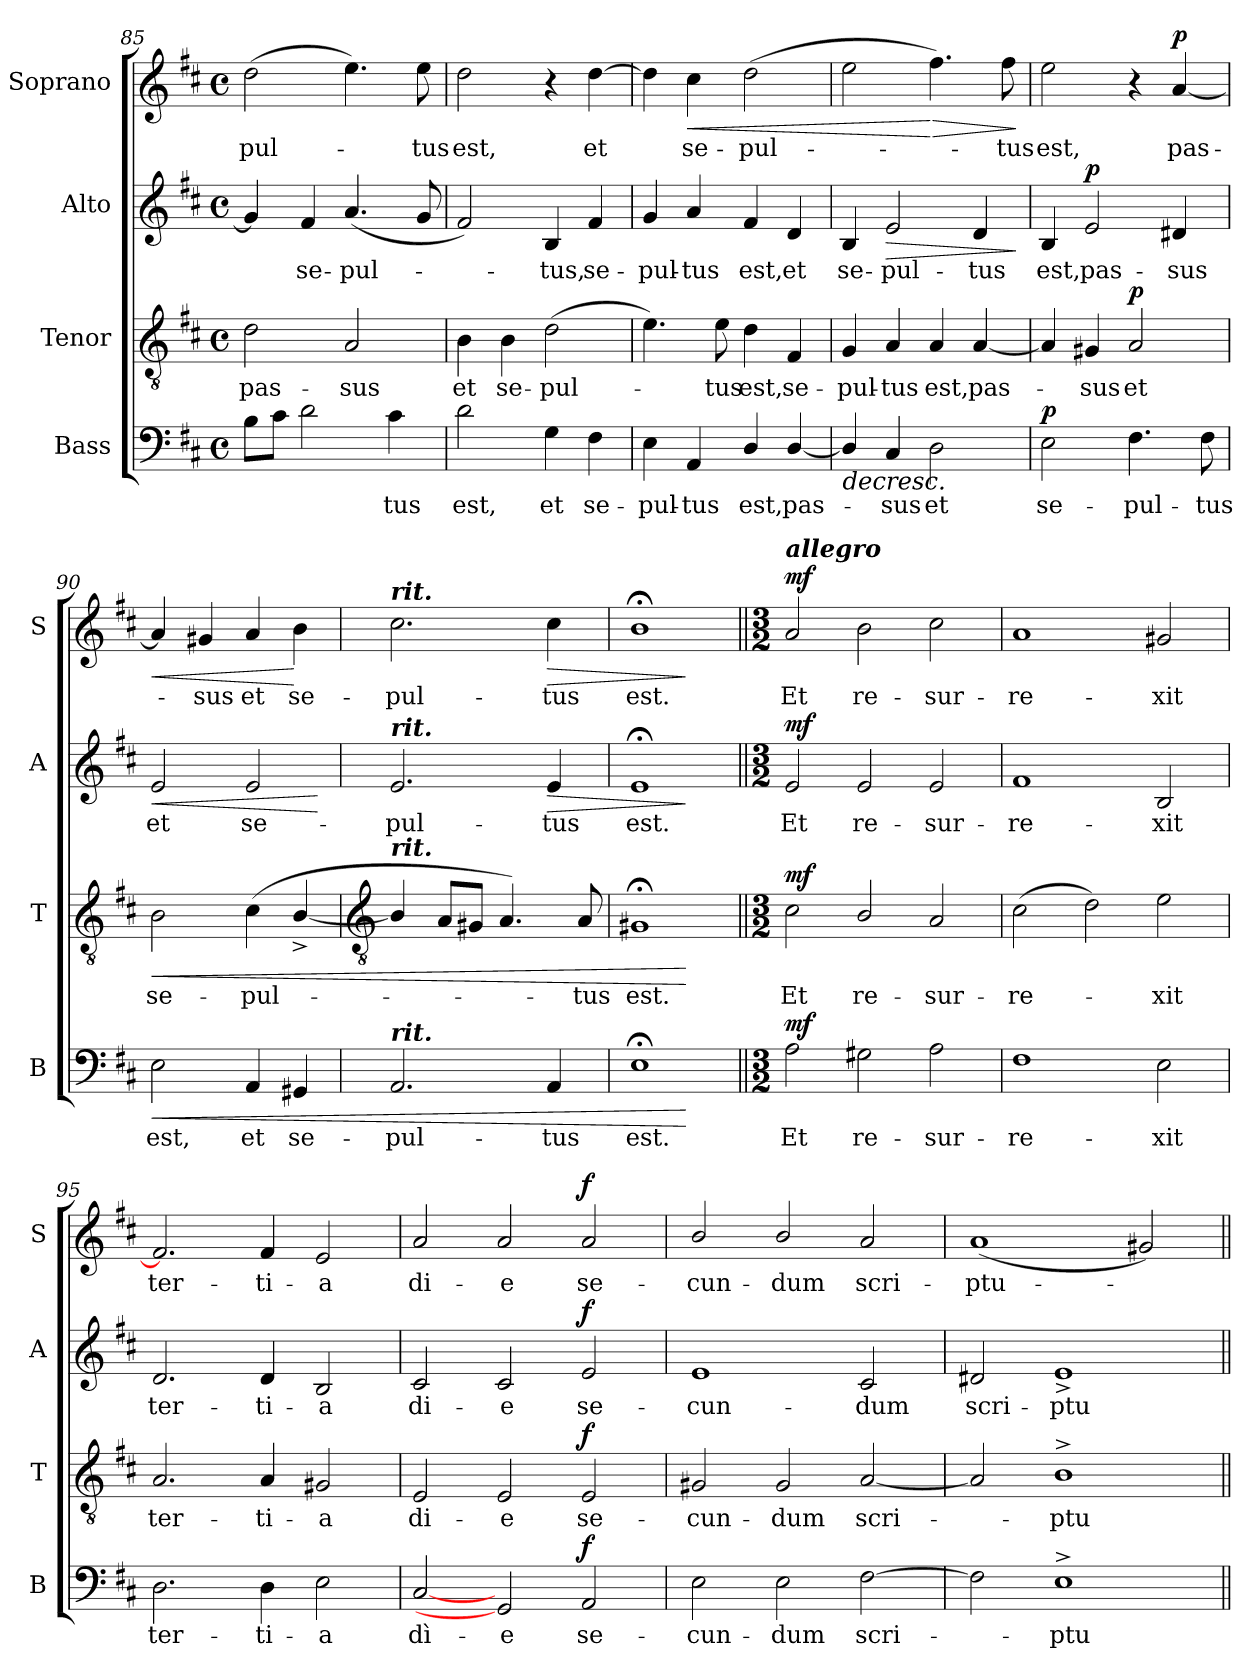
**kern	**text	**dynam	**kern	**text	**dynam	**kern	**text	**dynam	**kern	**text	**dynam
*part4	*part4	*part4	*part3	*part3	*part3	*part2	*part2	*part2	*part1	*part1	*part1
*staff4	*staff4	*staff4	*staff3	*staff3	*staff3	*staff2	*staff2	*staff2	*staff1	*staff1	*staff1
*I"Bass	*	*	*I"Tenor	*	*	*I"Alto	*	*	*I"Soprano	*	*
*I'B	*	*	*I'T	*	*	*I'A	*	*	*I'S	*	*
!!LO:LB:g=z
*clefF4	*	*	*clefGv2	*	*	*clefG2	*	*	*clefG2	*	*
*k[f#c#]	*	*	*k[f#c#]	*	*	*k[f#c#]	*	*	*k[f#c#]	*	*
*D:	*	*	*D:	*	*	*D:	*	*	*D:	*	*
*M4/4	*	*	*M4/4	*	*	*M4/4	*	*	*M4/4	*	*
*met(c)	*	*	*met(c)	*	*	*met(c)	*	*	*met(c)	*	*
=85	=85	=85	=85	=85	=85	=85	=85	=85	=85	=85	=85
!	!	!	!	!LO:LY:b	!	!	!	!	!	!LO:LY:b	!
8BL	.	.	2d	pas-	.	4g]	.	.	(>2dd	-pul-	.
8c#J	.	.	.	.	.	.	.	.	.	.	.
!	!	!	!	!	!	!	!LO:LY:b	!	!	!	!
2d	.	.	.	.	.	4f#	se-	.	.	.	.
!	!	!	!	!LO:LY:b	!	!	!LO:LY:b	!	!	!	!
.	.	.	2A	-sus	.	(<4.a	-pul-	.	4.ee)	.	.
!	!LO:LY:b	!	!	!	!	!	!	!	!	!	!
4c#	tus	.	.	.	.	.	.	.	.	.	.
!	!	!	!	!	!	!	!	!	!	!LO:LY:b	!
.	.	.	.	.	.	8g	.	.	8ee	tus	.
=86	=86	=86	=86	=86	=86	=86	=86	=86	=86	=86	=86
!	!LO:LY:b	!	!	!LO:LY:b	!	!	!	!	!	!LO:LY:b	!
2d	est,	.	4B	et	.	2f#)	.	.	2dd	est,	.
!	!	!	!	!LO:LY:b	!	!	!	!	!	!	!
.	.	.	4B	se-	.	.	.	.	.	.	.
!	!LO:LY:b	!	!	!LO:LY:b	!	!	!LO:LY:b	!	!	!	!
4G	et	.	(>2d	-pul-	.	4B	tus,	.	4r	.	.
!	!LO:LY:b	!	!	!	!	!	!LO:LY:b	!	!	!LO:LY:b	!
4F#	se-	.	.	.	.	4f#	se-	.	[4dd	et	.
=87	=87	=87	=87	=87	=87	=87	=87	=87	=87	=87	=87
!	!LO:LY:b	!	!	!	!	!	!LO:LY:b	!	!	!	!
4E	-pul-	.	4.e)	.	.	4g	-pul-	.	4dd]	.	.
!	!LO:LY:b	!	!	!	!	!	!LO:LY:b	!	!	!LO:LY:b	!LO:HP:b
4AA	-tus	.	.	.	.	4a	-tus	.	4cc#	se-	<
!	!	!	!	!LO:LY:b	!	!	!	!	!	!	!
.	.	.	8e	tus	.	.	.	.	.	.	.
!	!LO:LY:b	!	!	!LO:LY:b	!	!	!LO:LY:b	!	!	!LO:LY:b	!
4D/	est,	.	4d	est,	.	4f#	est,	.	(>2dd	-pul-	.
!	!LO:LY:b	!	!	!LO:LY:b	!	!	!LO:LY:b	!	!	!	!
[4D/	pas-	.	4F#	se-	.	4d	et	.	.	.	.
=88	=88	=88	=88	=88	=88	=88	=88	=88	=88	=88	=88
!	!	!LO:HP:b	!	!LO:LY:b	!	!	!LO:LY:b	!	!	!	!
4D/]	.	>	4G	-pul-	.	4B	se-	.	2ee	.	.
!	!LO:LY:b	!	!	!LO:LY:b	!	!	!LO:LY:b	!LO:HP:b	!	!	!
4C#	sus	.	4A	-tus	.	2e	-pul-	>	.	.	.
!	!LO:LY:b	!	!	!LO:LY:b	!	!	!	!	!	!	!LO:HP:n=1:b
2D	et	.	4A	est,	.	.	.	.	4.ff#)	.	[ >
!	!	!	!	!LO:LY:b	!	!	!LO:LY:b	!	!	!	!
.	.	.	[4A	pas-	.	4d	-tus	.	.	.	.
!	!	!	!	!	!	!	!	!	!	!LO:LY:b	!
.	.	.	.	.	.	.	.	.	8ff#	tus	.
.	.	.	.	.	.	.	.	]	.	.	]
=89	=89	=89	=89	=89	=89	=89	=89	=89	=89	=89	=89
!	!LO:LY:b	!LO:DY:b	!	!	!	!	!LO:LY:b	!	!	!LO:LY:b	!
2E	se-	p	4A]	.	.	4B	est,	.	2ee	est,	.
!	!	!	!	!LO:LY:b	!	!	!LO:LY:b	!LO:DY:b	!	!	!
.	.	.	4G#X	sus	.	2e	pas-	p	.	.	.
!	!LO:LY:b	!	!	!LO:LY:b	!LO:DY:b	!	!	!	!	!	!
4.F#	-pul-	.	2A	et	p	.	.	.	4r	.	.
!	!	!	!	!	!	!	!LO:LY:b	!	!	!LO:LY:b	!LO:DY:b
.	.	.	.	.	.	4d#X	-sus	.	[4a	pas-	p
!	!LO:LY:b	!	!	!	!	!	!	!	!	!	!
8F#	-tus	.	.	.	.	.	.	.	.	.	.
=90	=90	=90	=90	=90	=90	=90	=90	=90	=90	=90	=90
!	!LO:LY:b	!LO:HP:b	!	!LO:LY:b	!LO:HP:b	!	!LO:LY:b	!LO:HP:b	!	!	!LO:HP:b
2E	est,	<	2B	se-	<	2e	et	<	4a]	.	<
!	!	!	!	!	!	!	!	!	!	!LO:LY:b	!
.	.	.	.	.	.	.	.	.	4g#X	sus	.
!	!LO:LY:b	!	!	!LO:LY:b	!	!	!LO:LY:b	!	!	!LO:LY:b	!
4AA	et	.	(<4c#	-pul-	.	2e	se-	.	4a	et	.
!	!LO:LY:b	!	!	!	!	!	!	!	!	!LO:LY:b	!
4GG#X	se-	]	[4B^/	.	.	.	.	.	4b	se-	[
.	.	.	.	.	.	.	.	[	.	.	.
!!LO:LB:g=z
=91	=91	=91	=91	=91	=91	=91	=91	=91	=91	=91	=91
*	*	*	*clefGv2	*	*	*	*	*	*	*	*
!	!	!	!	!	!	!	!	!	!LO:TX:a:Bi:t=rit.	!	!
!	!	!	!	!	!	!LO:TX:a:Bi:t=rit.	!	!	!	!	!
!	!	!	!LO:TX:a:Bi:t=rit.	!	!	!	!	!	!	!	!
!LO:TX:a:Bi:t=rit.	!	!	!	!	!	!	!	!	!	!	!
!	!LO:LY:b	!	!	!	!	!	!LO:LY:b	!	!	!LO:LY:b	!
2.AA	-pul-	.	4B/]	.	.	2.e	-pul-	.	2.cc#	-pul-	.
.	.	.	8AL	.	.	.	.	.	.	.	.
.	.	.	8G#XJ	.	.	.	.	.	.	.	.
.	.	.	4.A)	.	.	.	.	.	.	.	.
!	!LO:LY:b	!	!	!	!	!	!LO:LY:b	!LO:HP:b	!	!LO:LY:b	!LO:HP:b
4AA	-tus	.	.	.	.	4e	-tus	>	4cc#	-tus	>
!	!	!	!	!LO:LY:b	!	!	!	!	!	!	!
.	.	.	8A	tus	.	.	.	.	.	.	.
=92	=92	=92	=92	=92	=92	=92	=92	=92	=92	=92	=92
!	!LO:LY:b	!	!	!LO:LY:b	!	!	!LO:LY:b	!	!	!LO:LY:b	!
1E;<	est.	.	1G#X;<	est.	.	1e;<	est.	.	1b;<	est.	.
.	.	[	.	.	[	.	.	]	.	.	]
=93||	=93||	=93||	=93||	=93||	=93||	=93||	=93||	=93||	=93||	=93||	=93||
*M3/2	*	*	*M3/2	*	*	*M3/2	*	*	*M3/2	*	*
!	!	!	!	!	!	!	!	!	!LO:TX:a:Bi:t=allegro	!	!
!	!LO:LY:b	!LO:DY:b	!	!LO:LY:b	!LO:DY:b	!	!LO:LY:b	!LO:DY:b	!	!LO:LY:b	!LO:DY:b
2A	Et	mf	2c#	Et	mf	2e	Et	mf	2a	Et	mf
!	!LO:LY:b	!	!	!LO:LY:b	!	!	!LO:LY:b	!	!	!LO:LY:b	!
2G#X	re-	.	2B/	re-	.	2e	re-	.	2b	re-	.
!	!LO:LY:b	!	!	!LO:LY:b	!	!	!LO:LY:b	!	!	!LO:LY:b	!
2A	-sur-	.	2A	-sur-	.	2e	-sur-	.	2cc#	-sur-	.
=94	=94	=94	=94	=94	=94	=94	=94	=94	=94	=94	=94
!	!LO:LY:b	!	!	!LO:LY:b	!	!	!LO:LY:b	!	!	!LO:LY:b	!
1F#	-re-	.	(>2c#	-re-	.	1f#	-re-	.	1a	-re-	.
.	.	.	2d)	.	.	.	.	.	.	.	.
!	!LO:LY:b	!	!	!LO:LY:b	!	!	!LO:LY:b	!	!	!LO:LY:b	!
2E	-xit	.	2e	xit	.	2B	-xit	.	2g#X	-xit	.
=95	=95	=95	=95	=95	=95	=95	=95	=95	=95	=95	=95
!	!LO:LY:b	!	!	!LO:LY:b	!	!	!LO:LY:b	!	!	!LO:LY:b	!
2.D	ter-	.	2.A	ter-	.	2.d	ter-	.	2.f#]	ter-	.
!	!LO:LY:b	!	!	!LO:LY:b	!	!	!LO:LY:b	!	!	!LO:LY:b	!
4D	-ti-	.	4A	-ti-	.	4d	-ti-	.	4f#	-ti-	.
!	!LO:LY:b	!	!	!LO:LY:b	!	!	!LO:LY:b	!	!	!LO:LY:b	!
2E	-a	.	2G#X	-a	.	2B	-a	.	2e	-a	.
=96	=96	=96	=96	=96	=96	=96	=96	=96	=96	=96	=96
!	!LO:LY:b	!	!	!LO:LY:b	!	!	!LO:LY:b	!	!	!LO:LY:b	!
[2C#	dì-	.	2E	di-	.	2c#	di-	.	2a	di-	.
!	!LO:LY:b	!	!	!LO:LY:b	!	!	!LO:LY:b	!	!	!LO:LY:b	!
2GG]	-e	.	2E	-e	.	2c#	-e	.	2a	-e	.
!	!LO:LY:b	!LO:DY:b	!	!LO:LY:b	!LO:DY:b	!	!LO:LY:b	!LO:DY:b	!	!LO:LY:b	!LO:DY:b
2AA	se-	f	2E	se-	f	2e	se-	f	2a	se-	f
=97	=97	=97	=97	=97	=97	=97	=97	=97	=97	=97	=97
!	!LO:LY:b	!	!	!LO:LY:b	!	!	!LO:LY:b	!	!	!LO:LY:b	!
2E	-cun-	.	2G#X	-cun-	.	1e	-cun-	.	2b/	-cun-	.
!	!LO:LY:b	!	!	!LO:LY:b	!	!	!	!	!	!LO:LY:b	!
2E	-dum	.	2G#	-dum	.	.	.	.	2b/	-dum	.
!	!LO:LY:b	!	!	!LO:LY:b	!	!	!LO:LY:b	!	!	!LO:LY:b	!
[2F#	scri-	.	[2A	scri-	.	2c#	-dum	.	2a	scri-	.
=98	=98	=98	=98	=98	=98	=98	=98	=98	=98	=98	=98
!	!	!	!	!	!	!	!LO:LY:b	!	!	!LO:LY:b	!
2F#]	.	.	2A]	.	.	2d#X	scri-	.	(<1a	-ptu-	.
!	!LO:LY:b	!	!	!LO:LY:b	!	!	!LO:LY:b	!	!	!	!
1E^	ptu-	.	1B^	ptu-	.	1e^	-ptu-	.	.	.	.
.	.	.	.	.	.	.	.	.	2g#X)	.	.
=||	=||	=||	=||	=||	=||	=||	=||	=||	=||	=||	=||
*-	*-	*-	*-	*-	*-	*-	*-	*-	*-	*-	*-
